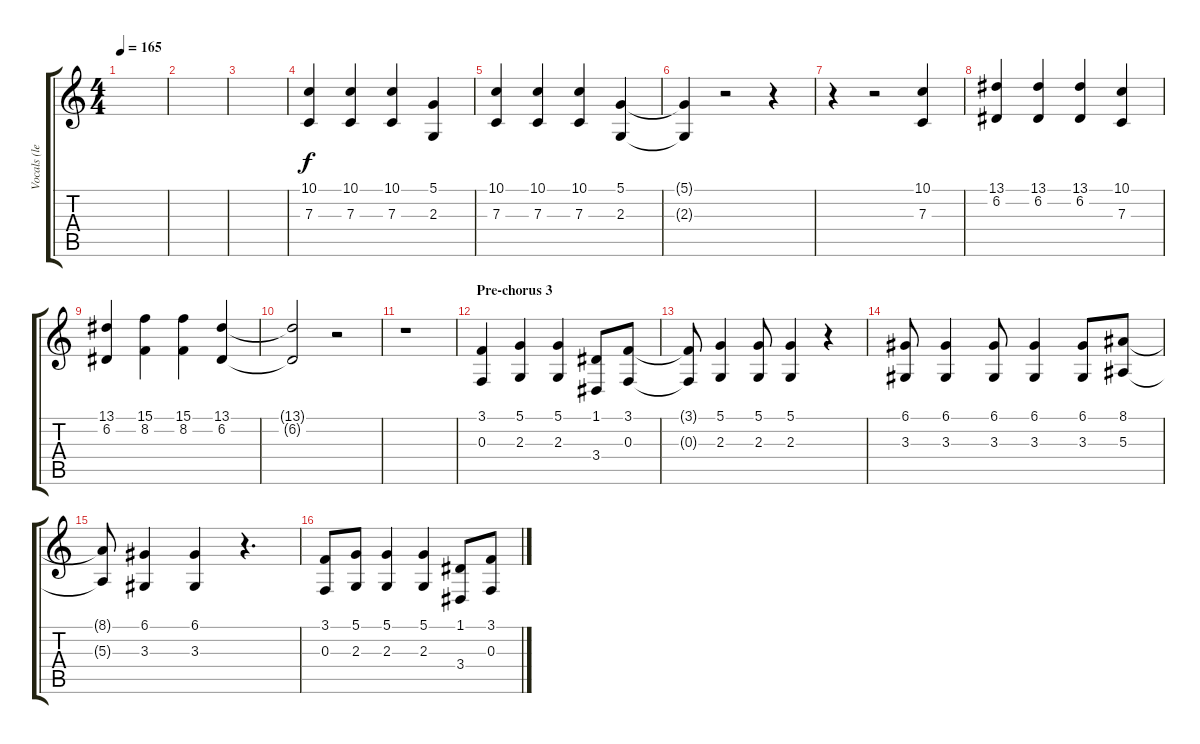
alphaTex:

\track ("Vocals (lead)" "Vocals (le") {instrument stringensemble1}
\staff {score tabs}
\tuning (D4 A3 F3 C3 G2 C2) {hide}
\ts (4 4)
\tempo 165
\clef g2
\ks c
|
|
|
(10.1 7.3).4 (10.1 7.3).4 (10.1 7.3).4 (5.1 2.3).4 |
(10.1 7.3).4 (10.1 7.3).4 (10.1 7.3).4 (5.1 2.3).4 |
(5.1{t} 2.3{t}).4 r.2 r.4 |
r.4 r.2 (10.1 7.3).4 |
(13.1 6.2).4 (13.1 6.2).4 (13.1 6.2).4 (10.1 7.3).4 |
(13.1 6.2).4 (15.1 8.2).4 (15.1 8.2).4 (13.1 6.2).4 |
(13.1{t} 6.2{t}).2 r.2 |
r.1 |
\section ("" "Pre-chorus 3")
(3.1 0.3).4 (5.1 2.3).4 (5.1 2.3).4 (1.1 3.4).8 (3.1 0.3).8 |
(3.1{t} 0.3{t}).8 (5.1 2.3).4 (5.1 2.3).8 (5.1 2.3).4 r.4 |
(6.1 3.3).8 (6.1 3.3).4 (6.1 3.3).8 (6.1 3.3).4 (6.1 3.3).8 (8.1 5.3).8 |
(8.1{t} 5.3{t}).8 (6.1 3.3).4 (6.1 3.3).4 r.4{d} |
(3.1 0.3).8 (5.1 2.3).8 (5.1 2.3).4 (5.1 2.3).4 (1.1 3.4).8 (3.1 0.3).8
